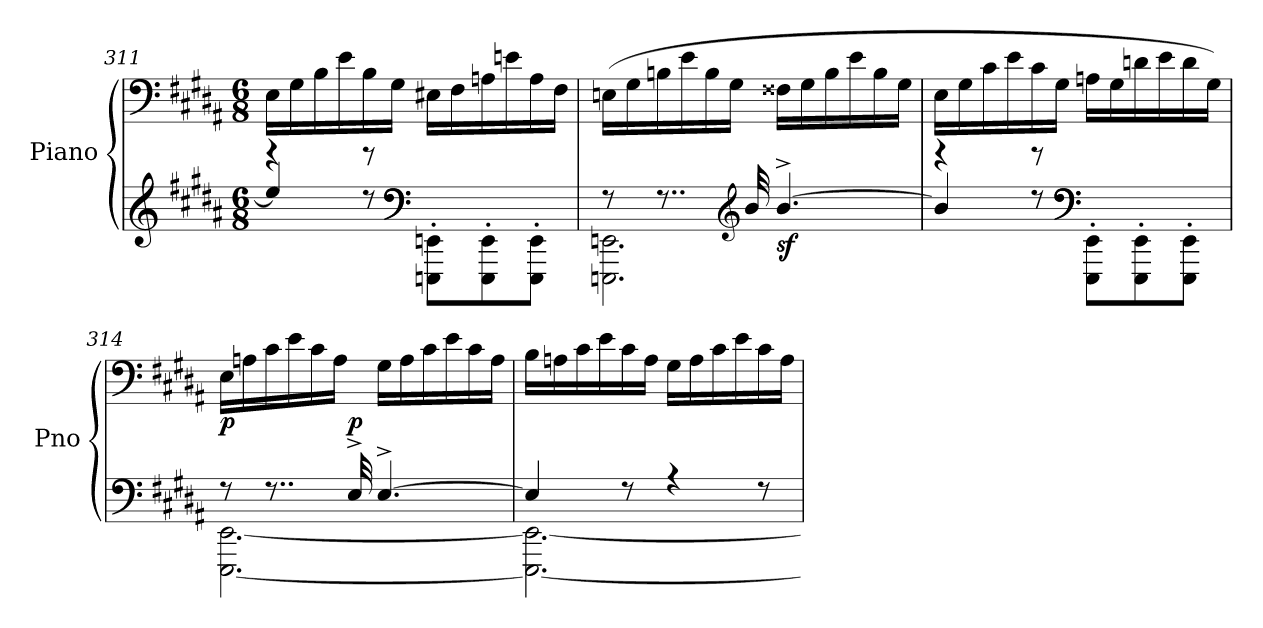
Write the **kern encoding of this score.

**kern	**kern	**dynam
*part1	*part1	*part1
*staff2	*staff1	*staff1/2
*I"Piano	*	*
*I'Pno	*	*
!!LO:LB:g=z
*clefG2	*clefF4	*
*k[f#c#g#d#a#]	*k[f#c#g#d#a#]	*
*M6/8	*M6/8	*
=311	=311	=311
*^	*	*
4ee/]	4reee	16E\LL	.
.	.	16G#\	.
.	.	16B\	.
.	.	16e\	.
8r	8reee	16B\	.
.	.	16G#\JJ	.
*clefF4	*	*	*
8EEEn\' 8EEn\'L	4.ryy	16E#X\LL	.
.	.	16F#\	.
8EEE\' 8EE\'	.	16An\	.
.	.	16en\	.
8EEE\' 8EE\'J	.	16A\	.
.	.	16F#\JJ	.
=312	=312	=312	=312
8r	2.EEEn\ 2.EEn\	(16En\LL	.
.	.	16G#\	.
8..r	.	16Bn\	.
.	.	16e\	.
.	.	16B\	.
.	.	16G#\JJ	.
*clefG2	*	*	*
32b/	.	.	.
!	!	!	!LO:DY:b=2
[4.b^/	.	16F##X\LL	sf
.	.	16G#\	.
.	.	16B\	.
.	.	16e\	.
.	.	16B\	.
.	.	16G#\JJ	.
=313	=313	=313	=313
4b/]	4reee	16E\LL	.
.	.	16G#\	.
.	.	16c#\	.
.	.	16e\	.
8r	8reee	16c#\	.
.	.	16G#\JJ	.
*clefF4	*	*	*
8EEE\' 8EE\'L	4.ryy	16An\LL	.
.	.	16G#\	.
8EEE\' 8EE\'	.	16dn\	.
.	.	16e\	.
8EEE\' 8EE\'J	.	16d\	.
.	.	16G#\JJ)	.
!!LO:LB:g=z
=314	=314	=314	=314
!	!	!	!LO:DY:b
8r	[2.EEE\ [2.EE\	16E\LL	p
.	.	16An\	.
8..r	.	16c#\	.
.	.	16e\	.
.	.	16c#\	.
.	.	16A\JJ	.
!	!	!	!LO:DY:a=2
32E^/	.	.	p
[4.E^/	.	16G#\LL	.
.	.	16A\	.
.	.	16c#\	.
.	.	16e\	.
.	.	16c#\	.
.	.	16A\JJ	.
=315	=315	=315	=315
4E/]	2.EEE\_ 2.EE\_	16B\LL	.
.	.	16An\	.
.	.	16c#\	.
.	.	16e\	.
8r	.	16c#\	.
.	.	16A\JJ	.
4r	.	16G#\LL	.
.	.	16A\	.
.	.	16c#\	.
.	.	16e\	.
8r	.	16c#\	.
.	.	16A\JJ	.
*v	*v	*	*
=	=	=
*-	*-	*-
